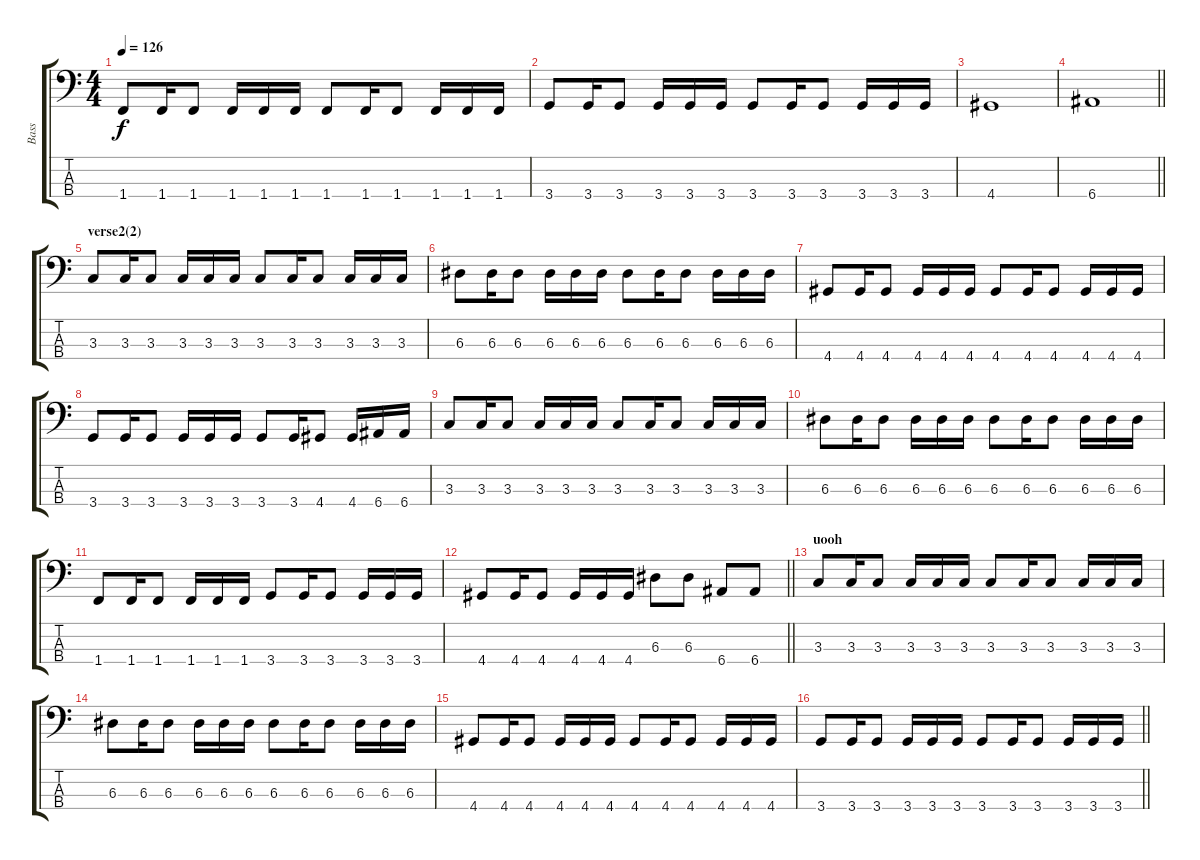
\track ("Bass" "Bass") {instrument electricbassfinger}
\staff {score tabs}
\tuning (G2 D2 A1 E1) {hide}
\ts (4 4)
\tempo 126
\clef f4
\ks c
1.4.8{dy f} 1.4.16 1.4.8 1.4.16 1.4.16 1.4.16 1.4.8 1.4.16 1.4.8 1.4.16 1.4.16 1.4.16 |
3.4.8 3.4.16 3.4.8 3.4.16 3.4.16 3.4.16 3.4.8 3.4.16 3.4.8 3.4.16 3.4.16 3.4.16 |
4.4.1 |
\barLineRight lightlight
6.4.1 |
\section ("" "verse2(2)")
3.3.8 3.3.16 3.3.8 3.3.16 3.3.16 3.3.16 3.3.8 3.3.16 3.3.8 3.3.16 3.3.16 3.3.16 |
6.3.8 6.3.16 6.3.8 6.3.16 6.3.16 6.3.16 6.3.8 6.3.16 6.3.8 6.3.16 6.3.16 6.3.16 |
4.4.8 4.4.16 4.4.8 4.4.16 4.4.16 4.4.16 4.4.8 4.4.16 4.4.8 4.4.16 4.4.16 4.4.16 |
3.4.8 3.4.16 3.4.8 3.4.16 3.4.16 3.4.16 3.4.8 3.4.16 4.4.8 4.4.16 6.4.16 6.4.16 |
3.3.8 3.3.16 3.3.8 3.3.16 3.3.16 3.3.16 3.3.8 3.3.16 3.3.8 3.3.16 3.3.16 3.3.16 |
6.3.8 6.3.16 6.3.8 6.3.16 6.3.16 6.3.16 6.3.8 6.3.16 6.3.8 6.3.16 6.3.16 6.3.16 |
1.4.8 1.4.16 1.4.8 1.4.16 1.4.16 1.4.16 3.4.8 3.4.16 3.4.8 3.4.16 3.4.16 3.4.16 |
\barLineRight lightlight
4.4.8 4.4.16 4.4.8 4.4.16 4.4.16 4.4.16 6.3.8 6.3.8 6.4.8 6.4.8 |
\section ("" "uooh")
3.3.8 3.3.16 3.3.8 3.3.16 3.3.16 3.3.16 3.3.8 3.3.16 3.3.8 3.3.16 3.3.16 3.3.16 |
6.3.8 6.3.16 6.3.8 6.3.16 6.3.16 6.3.16 6.3.8 6.3.16 6.3.8 6.3.16 6.3.16 6.3.16 |
4.4.8 4.4.16 4.4.8 4.4.16 4.4.16 4.4.16 4.4.8 4.4.16 4.4.8 4.4.16 4.4.16 4.4.16 |
\barLineRight lightlight
3.4.8 3.4.16 3.4.8 3.4.16 3.4.16 3.4.16 3.4.8 3.4.16 3.4.8 3.4.16 3.4.16 3.4.16
